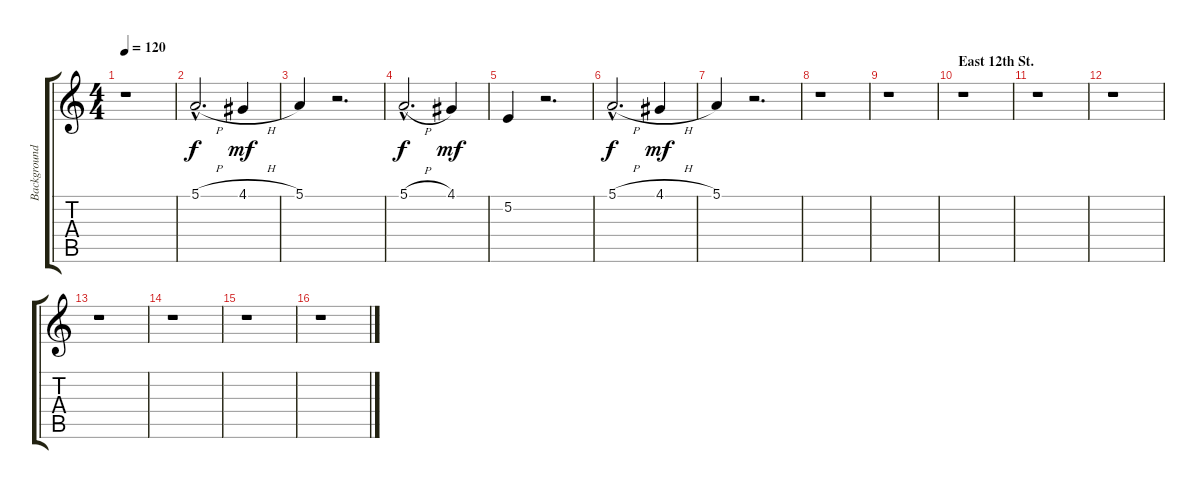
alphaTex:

\track ("Background Vocals" "Background") {instrument voiceoohs}
\staff {score tabs}
\tuning (E4 B3 G3 D3 A2 E2) {hide}
\ts (4 4)
\tempo 120
\clef g2
\ks c
r.1{dy mf} |
5.1{h hac}.2{d dy f} 4.1{h}.4{dy mf} |
5.1.4 r.2{d} |
5.1{h hac}.2{d dy f} 4.1.4{dy mf} |
5.2.4 r.2{d} |
5.1{h hac}.2{d dy f} 4.1{h}.4{dy mf} |
5.1.4 r.2{d} |
r.1 |
r.1 |
\section ("" "East 12th St.")
r.1 |
r.1 |
r.1 |
r.1 |
r.1 |
r.1 |
r.1
